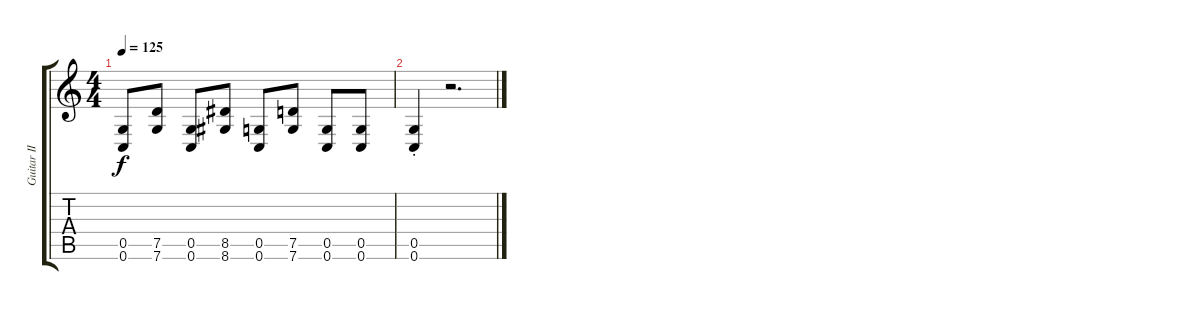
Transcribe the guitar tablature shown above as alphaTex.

\track ("Guitar II" "Guitar II") {mute instrument distortionguitar}
\staff {score tabs}
\tuning (D4 A3 F3 C3 G2 C2) {hide}
\ts (4 4)
\tempo 125
\clef g2
\ks c
(0.5 0.6).8{dy f} (7.5 7.6).8 (0.5 0.6).8 (8.5 8.6).8 (0.5 0.6).8 (7.5 7.6).8 (0.5 0.6).8 (0.5 0.6).8 |
(0.5{st} 0.6{st}).4 r.2{d}
